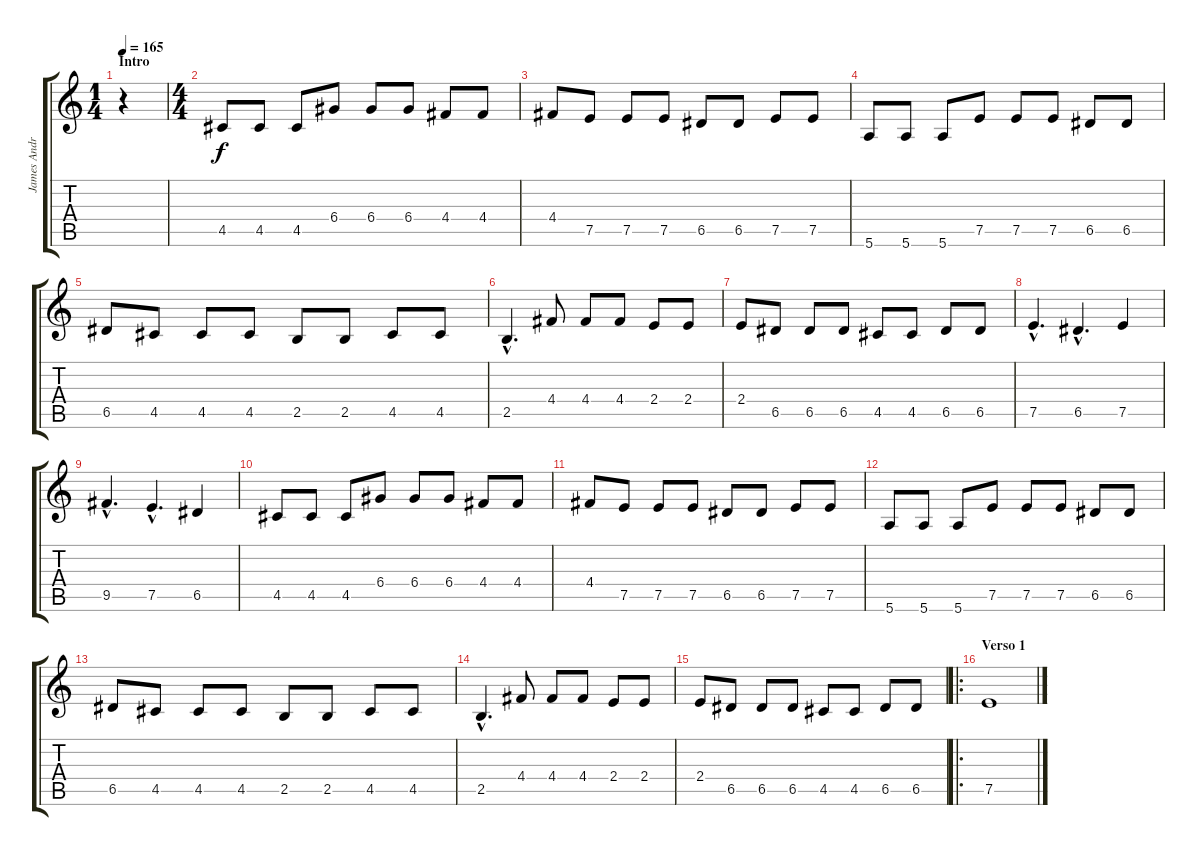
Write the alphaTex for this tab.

\track ("James Andrew [Solo]" "James Andr") {instrument distortionguitar}
\staff {score tabs}
\tuning (E4 B3 G3 D3 A2 E2) {hide}
\ts (1 4)
\section ("" "Intro")
\tempo 165
\clef g2
\ks c
r.4{dy f instrument distortionguitar} |
\ts (4 4)
4.5.8 4.5.8 4.5.8 6.4.8 6.4.8 6.4.8 4.4.8 4.4.8 |
4.4.8 7.5.8 7.5.8 7.5.8 6.5.8 6.5.8 7.5.8 7.5.8 |
5.6.8 5.6.8 5.6.8 7.5.8 7.5.8 7.5.8 6.5.8 6.5.8 |
6.5.8 4.5.8 4.5.8 4.5.8 2.5.8 2.5.8 4.5.8 4.5.8 |
2.5{hac}.4{d} 4.4.8 4.4.8 4.4.8 2.4.8 2.4.8 |
2.4.8 6.5.8 6.5.8 6.5.8 4.5.8 4.5.8 6.5.8 6.5.8 |
7.5{hac}.4{d} 6.5{hac}.4{d} 7.5.4 |
9.5{hac}.4{d} 7.5{hac}.4{d} 6.5.4 |
4.5.8 4.5.8 4.5.8 6.4.8 6.4.8 6.4.8 4.4.8 4.4.8 |
4.4.8 7.5.8 7.5.8 7.5.8 6.5.8 6.5.8 7.5.8 7.5.8 |
5.6.8 5.6.8 5.6.8 7.5.8 7.5.8 7.5.8 6.5.8 6.5.8 |
6.5.8 4.5.8 4.5.8 4.5.8 2.5.8 2.5.8 4.5.8 4.5.8 |
2.5{hac}.4{d} 4.4.8 4.4.8 4.4.8 2.4.8 2.4.8 |
2.4.8 6.5.8 6.5.8 6.5.8 4.5.8 4.5.8 6.5.8 6.5.8 |
\ro
\section ("" "Verso 1")
7.5.1
